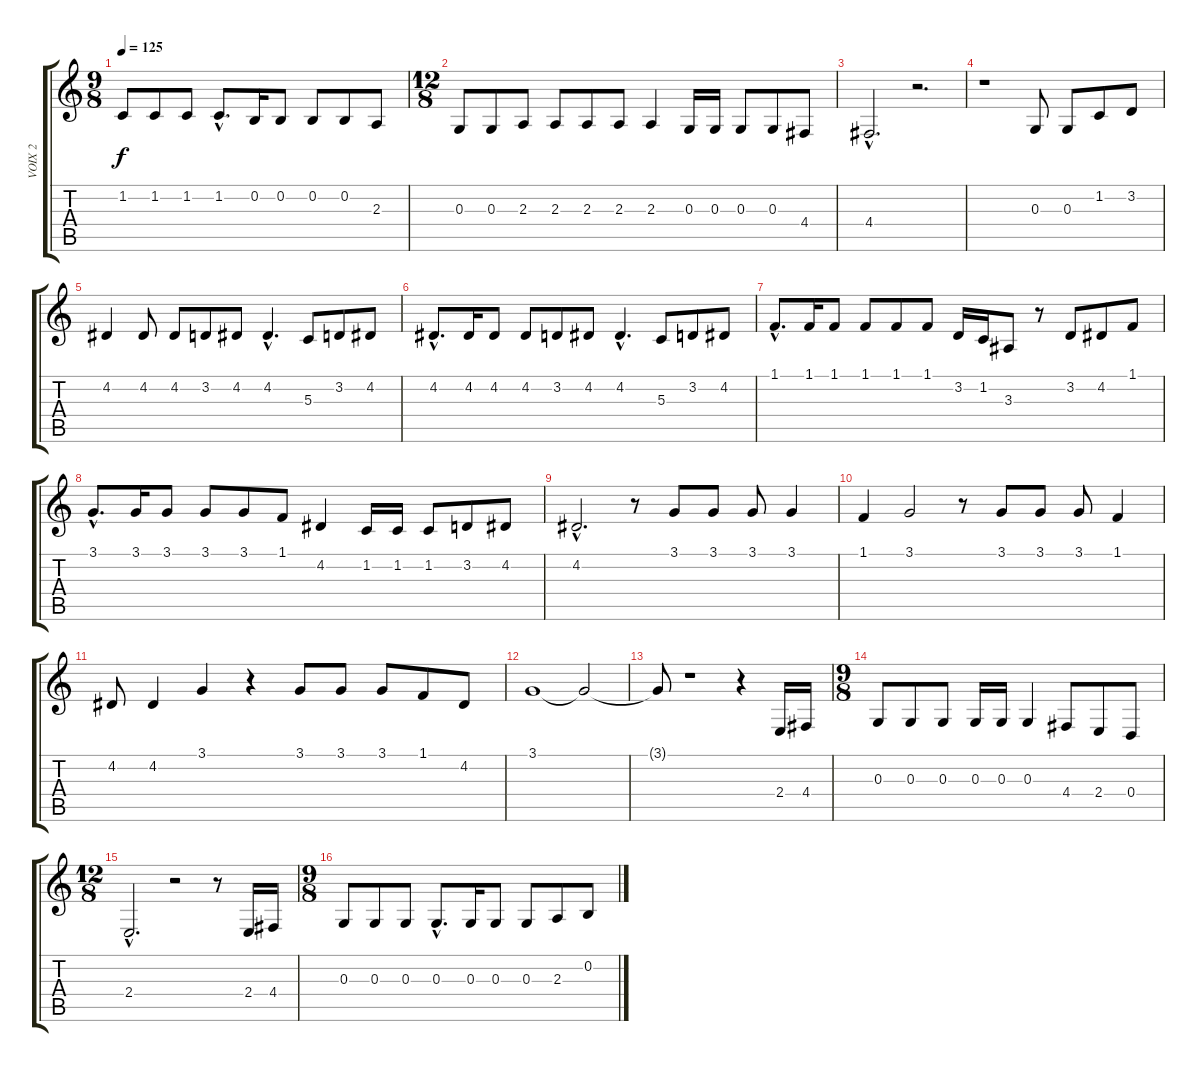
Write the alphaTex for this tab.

\track ("VOIX 2" "VOIX 2") {instrument voiceoohs}
\staff {score tabs}
\tuning (E4 B3 G3 D3 A2 E2) {hide}
\ts (9 8)
\tempo 125
\clef g2
\ks c
1.2.8{dy f} 1.2.8 1.2.8 1.2{hac}.8{d} 0.2.16 0.2.8 0.2.8 0.2.8 2.3.8 |
\ts (12 8)
0.3.8 0.3.8 2.3.8 2.3.8 2.3.8 2.3.8 2.3.4 0.3.16 0.3.16 0.3.8 0.3.8 4.4.8 |
4.4{hac}.2{d} r.2{d} |
r.1 0.3.8 0.3.8 1.2.8 3.2.8 |
4.2.4 4.2.8 4.2.8 3.2.8 4.2.8 4.2{hac}.4{d} 5.3.8 3.2.8 4.2.8 |
4.2{hac}.8{d} 4.2.16 4.2.8 4.2.8 3.2.8 4.2.8 4.2{hac}.4{d} 5.3.8 3.2.8 4.2.8 |
1.1{hac}.8{d} 1.1.16 1.1.8 1.1.8 1.1.8 1.1.8 3.2.16 1.2.16 3.3.8 r.8 3.2.8 4.2.8 1.1.8 |
3.1{hac}.8{d} 3.1.16 3.1.8 3.1.8 3.1.8 1.1.8 4.2.4 1.2.16 1.2.16 1.2.8 3.2.8 4.2.8 |
4.2{hac}.2{d} r.8 3.1.8 3.1.8 3.1.8 3.1.4 |
1.1.4 3.1.2 r.8 3.1.8 3.1.8 3.1.8 1.1.4 |
4.2.8 4.2.4 3.1.4 r.4 3.1.8 3.1.8 3.1.8 1.1.8 4.2.8 |
3.1.1 3.1{t}.2 |
3.1{t}.8 r.1 r.4 2.4.16 4.4.16 |
\ts (9 8)
0.3.8 0.3.8 0.3.8 0.3.16 0.3.16 0.3.4 4.4.8 2.4.8 0.4.8 |
\ts (12 8)
2.4{hac}.2{d} r.2 r.8 2.4.16 4.4.16 |
\ts (9 8)
0.3.8 0.3.8 0.3.8 0.3{hac}.8{d} 0.3.16 0.3.8 0.3.8 2.3.8 0.2.8
